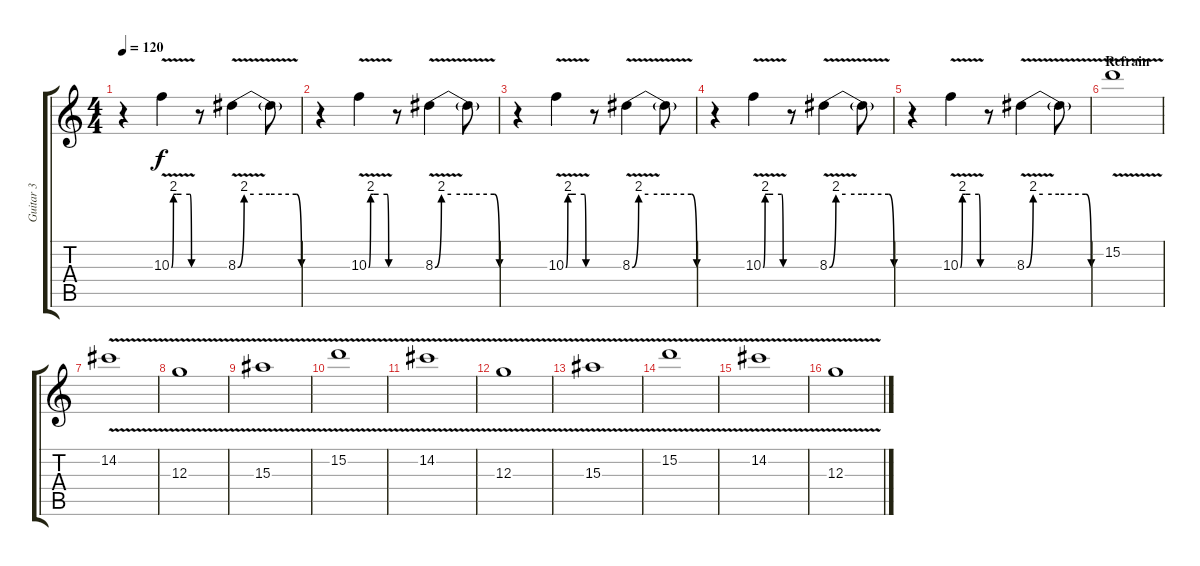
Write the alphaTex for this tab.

\track ("Guitar 3" "Guitar 3") {instrument electricguitarclean}
\staff {score tabs}
\tuning (E4 B3 G3 D3 A2 E2) {hide}
\ts (4 4)
\tempo 120
\clef g2
\ks c
r.4{dy f} 10.3{be (custom 0 0 6 8 15 8 30 8 55 8 60 0) v}.4 r.8 8.3{be (custom 0 0 6 8 15 8 30 8 55 8 60 0) v}.4 8.3{t}.8 |
r.4 10.3{be (custom 0 0 6 8 15 8 30 8 55 8 60 0) v}.4 r.8 8.3{be (custom 0 0 6 8 15 8 30 8 55 8 60 0) v}.4 8.3{t}.8 |
r.4 10.3{be (custom 0 0 6 8 15 8 30 8 55 8 60 0) v}.4 r.8 8.3{be (custom 0 0 6 8 15 8 30 8 55 8 60 0) v}.4 8.3{t}.8 |
r.4 10.3{be (custom 0 0 6 8 15 8 30 8 55 8 60 0) v}.4 r.8 8.3{be (custom 0 0 6 8 15 8 30 8 55 8 60 0) v}.4 8.3{t}.8 |
r.4 10.3{be (custom 0 0 6 8 15 8 30 8 55 8 60 0) v}.4 r.8 8.3{be (custom 0 0 6 8 15 8 30 8 55 8 60 0) v}.4 8.3{t}.8 |
\section ("" "Refrain")
15.2{v}.1{volume 13 instrument electricguitarclean} |
14.2{v}.1 |
12.3{v}.1 |
15.3{v}.1 |
15.2{v}.1 |
14.2{v}.1 |
12.3{v}.1 |
15.3{v}.1 |
15.2{v}.1 |
14.2{v}.1 |
12.3{v}.1
